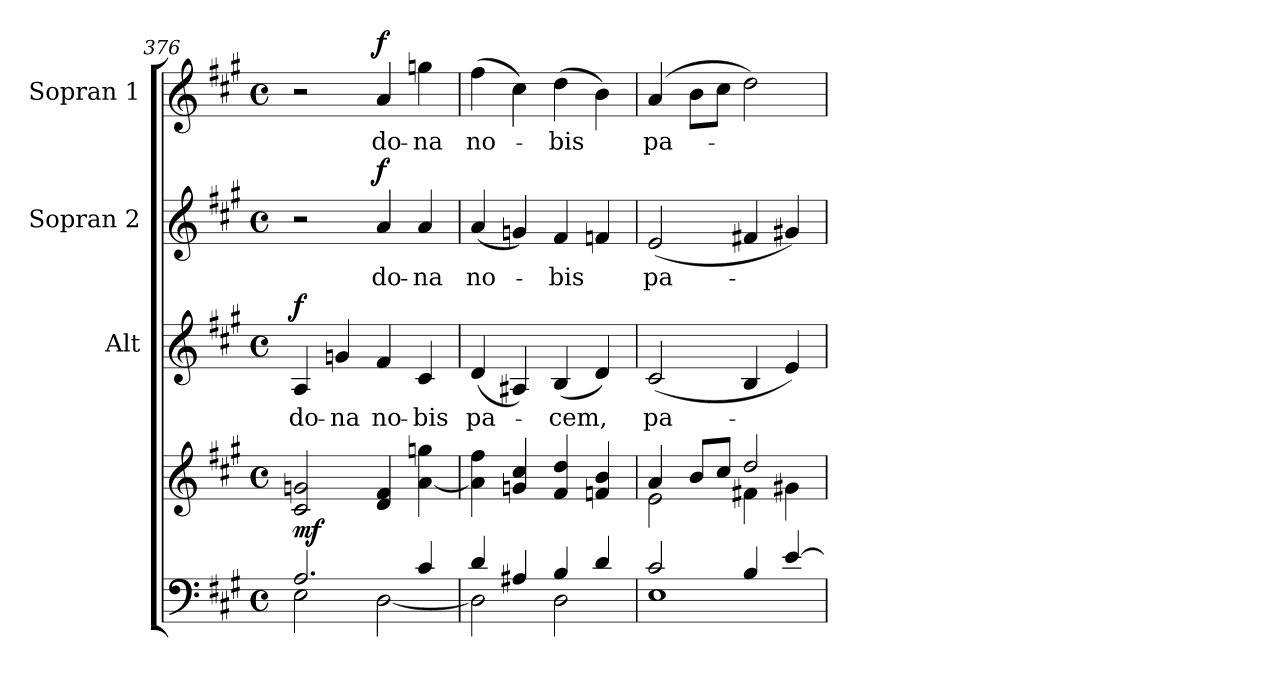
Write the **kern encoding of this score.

**kern	**kern	**dynam	**kern	**text	**dynam	**kern	**text	**dynam	**kern	**text	**dynam
*part4	*part4	*part4	*part3	*part3	*part3	*part2	*part2	*part2	*part1	*part1	*part1
*staff5	*staff4	*staff4/5	*staff3	*staff3	*staff3	*staff2	*staff2	*staff2	*staff1	*staff1	*staff1
*	*	*	*I"Alt	*	*	*I"Sopran 2	*	*	*I"Sopran 1	*	*
*	*	*	*I'A.	*	*	*I'S. 2	*	*	*I'S. 1	*	*
*clefF4	*clefG2	*	*clefG2	*	*	*clefG2	*	*	*clefG2	*	*
*k[f#c#g#]	*k[f#c#g#]	*	*k[f#c#g#]	*	*	*k[f#c#g#]	*	*	*k[f#c#g#]	*	*
*A:	*A:	*	*A:	*	*	*A:	*	*	*A:	*	*
*M4/4	*M4/4	*	*M4/4	*	*	*M4/4	*	*	*M4/4	*	*
*met(c)	*met(c)	*	*met(c)	*	*	*met(c)	*	*	*met(c)	*	*
=376	=376	=376	=376	=376	=376	=376	=376	=376	=376	=376	=376
*^	*	*	*	*	*	*	*	*	*	*	*
!	!	!	!LO:DY:b	!	!LO:LY:b	!LO:DY:a	!	!	!	!	!	!
2.A/	2E\	2c#/ 2gn/	mf	4A/	do-	f	2r	.	.	2r	.	.
!	!	!	!	!	!LO:LY:b	!	!	!	!	!	!	!
.	.	.	.	4gn/	-na	.	.	.	.	.	.	.
!	!	!	!	!	!LO:LY:b	!	!	!LO:LY:b	!LO:DY:a	!	!LO:LY:b	!LO:DY:a
.	[<2D\	4d/ 4f#/	.	4f#/	no-	.	4a/	do-	f	4a/	do-	f
!	!	!	!	!	!LO:LY:b	!	!	!LO:LY:b	!	!	!LO:LY:b	!
4c#/	.	[<4a\ 4ggn\	.	4c#/	-bis	.	4a/	-na	.	4ggn\	-na	.
=377	=377	=377	=377	=377	=377	=377	=377	=377	=377	=377	=377	=377
!	!	!	!	!	!LO:LY:b	!	!	!LO:LY:b	!	!	!LO:LY:b	!
4d/	2D\]	4a\] 4ff#\	.	(4d/	pa-	.	(<4a/	no-	.	(>4ff#\	no-	.
4A#X/	.	4gn/ 4cc#/	.	4A#X/)	.	.	4gn/)	.	.	4cc#\)	.	.
!	!	!	!	!	!LO:LY:b	!	!	!LO:LY:b	!	!	!LO:LY:b	!
4B/	2D\	4f#/ 4dd/	.	(<4B/	-cem,	.	4f#/	-bis	.	(>4dd\	-bis	.
4d/	.	4fn/ 4b/	.	4d/)	.	.	4fn/	.	.	4b\)	.	.
!!LO:LB:g=z
=378	=378	=378	=378	=378	=378	=378	=378	=378	=378	=378	=378	=378
*	*	*^	*	*	*	*	*	*	*	*	*	*
!	!	!	!	!	!	!LO:LY:b	!	!	!LO:LY:b	!	!	!LO:LY:b	!
2c#/	1E	4a/	2e\	.	(<2c#/	pa-	.	(<2e/	pa-	.	(4a/	pa-	.
.	.	8b/L	.	.	.	.	.	.	.	.	8b\L	.	.
.	.	8cc#/J	.	.	.	.	.	.	.	.	8cc#\J	.	.
4B/	.	2dd/	4f#X\	.	4B/	.	.	4f#X/	.	.	2dd\)	.	.
[>4e/	.	.	4g#X\	.	4e/)	.	.	4g#X/)	.	.	.	.	.
*v	*v	*	*	*	*	*	*	*	*	*	*	*	*
*	*v	*v	*	*	*	*	*	*	*	*	*	*
=	=	=	=	=	=	=	=	=	=	=	=
*-	*-	*-	*-	*-	*-	*-	*-	*-	*-	*-	*-
